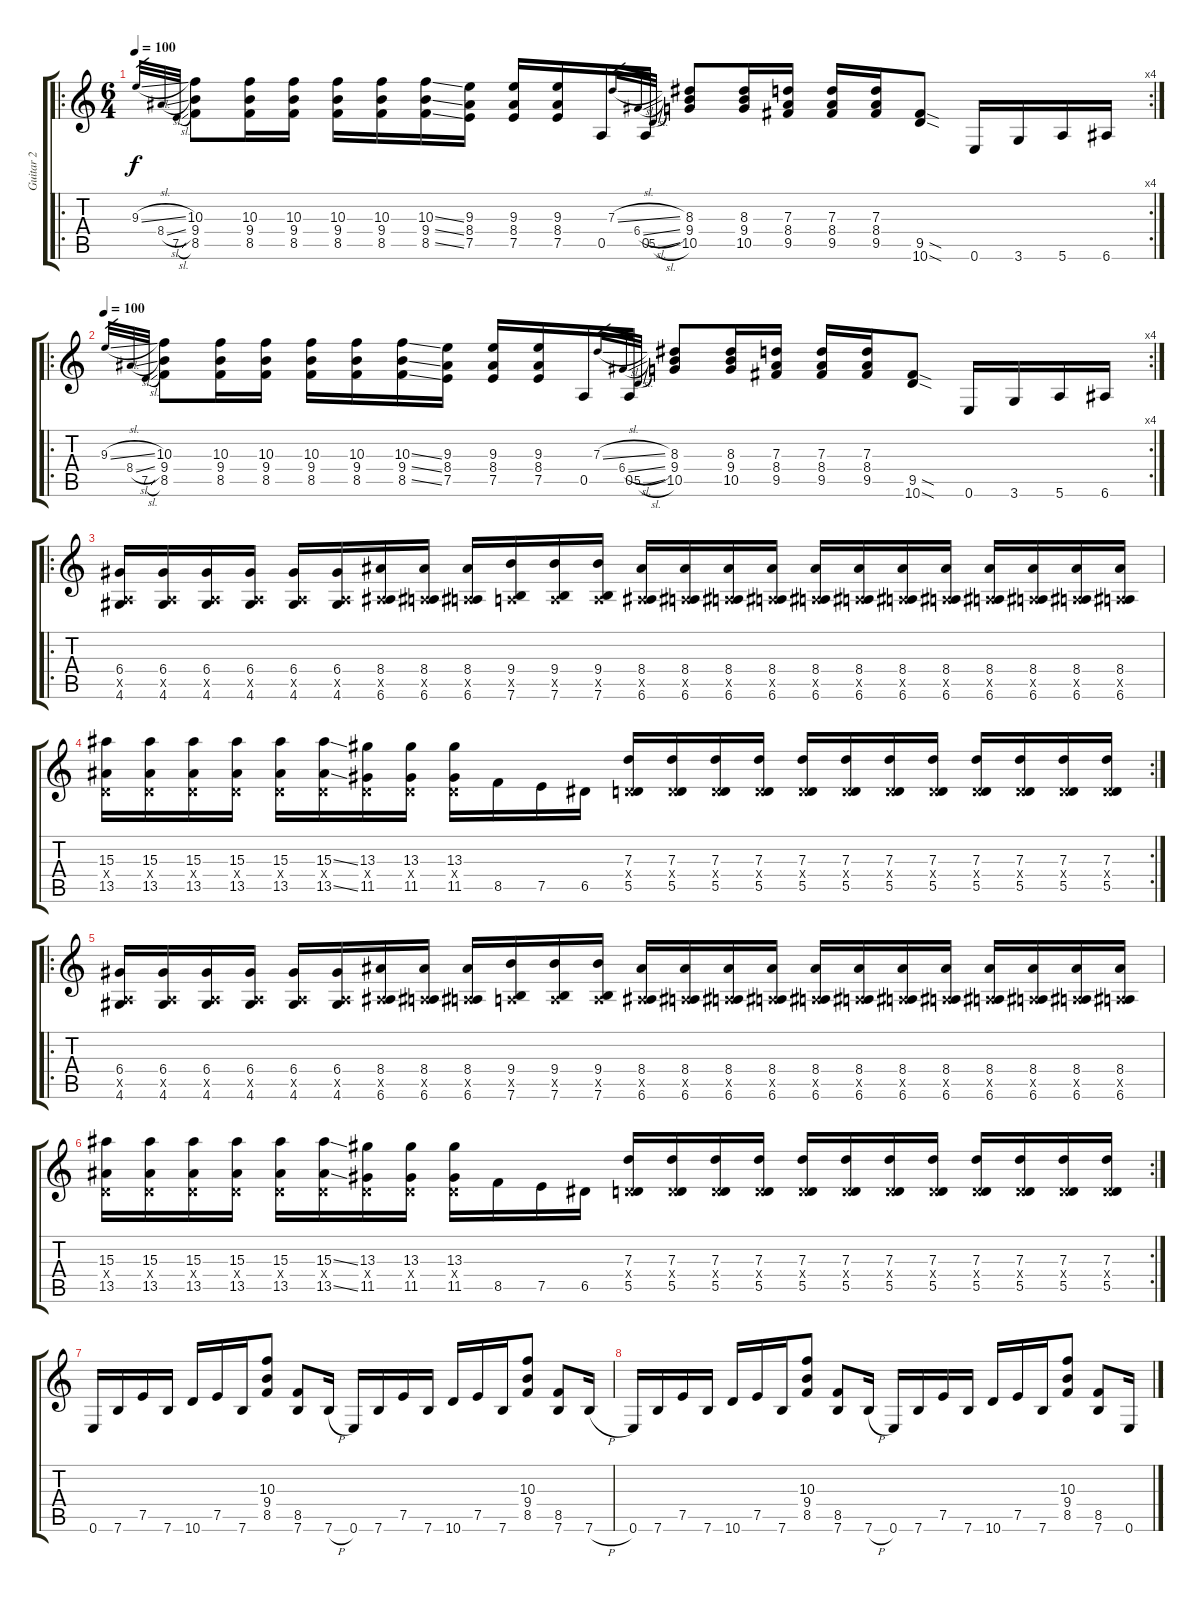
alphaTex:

\track ("Guitar 2" "Guitar 2") {instrument distortionguitar}
\staff {score tabs}
\tuning (E4 B3 G3 D3 A2 E2) {hide}
\ro
\rc 4
\ts (6 4)
\tempo 100
\clef g2
\ks c
9.3{sl}.32{gr dy f} 8.4{sl}.32{gr} 7.5{sl}.32{gr} (10.3 9.4 8.5).8 (10.3 9.4 8.5).16 (10.3 9.4 8.5).16 (10.3 9.4 8.5).16 (10.3 9.4 8.5).16 (10.3{ss} 9.4{ss} 8.5{ss}).16 (9.3 8.4 7.5).16 (9.3 8.4 7.5).16 (9.3 8.4 7.5).16 0.5.16 0.5.16 7.3{sl}.32{gr} 6.4{sl}.32{gr} 5.5{sl}.32{gr} (8.3 9.4 10.5).8 (8.3 9.4 10.5).16 (7.3 8.4 9.5).16 (7.3 8.4 9.5).16 (7.3 8.4 9.5).16 (9.5{sod} 10.6{sod}).8 0.6.16 3.6.16 5.6.16 6.6.16 |
\ro
\rc 4
\tempo 100
9.3{sl}.32{gr} 8.4{sl}.32{gr} 7.5{sl}.32{gr} (10.3 9.4 8.5).8 (10.3 9.4 8.5).16 (10.3 9.4 8.5).16 (10.3 9.4 8.5).16 (10.3 9.4 8.5).16 (10.3{ss} 9.4{ss} 8.5{ss}).16 (9.3 8.4 7.5).16 (9.3 8.4 7.5).16 (9.3 8.4 7.5).16 0.5.16 0.5.16 7.3{sl}.32{gr} 6.4{sl}.32{gr} 5.5{sl}.32{gr} (8.3 9.4 10.5).8 (8.3 9.4 10.5).16 (7.3 8.4 9.5).16 (7.3 8.4 9.5).16 (7.3 8.4 9.5).16 (9.5{sod} 10.6{sod}).8 0.6.16 3.6.16 5.6.16 6.6.16 |
\ro
(6.4 0.5{x} 4.6).16 (6.4 0.5{x} 4.6).16 (6.4 0.5{x} 4.6).16 (6.4 0.5{x} 4.6).16 (6.4 0.5{x} 4.6).16 (6.4 0.5{x} 4.6).16 (8.4 0.5{x} 6.6).16 (8.4 0.5{x} 6.6).16 (8.4 0.5{x} 6.6).16 (9.4 0.5{x} 7.6).16 (9.4 0.5{x} 7.6).16 (9.4 0.5{x} 7.6).16 (8.4 0.5{x} 6.6).16 (8.4 0.5{x} 6.6).16 (8.4 0.5{x} 6.6).16 (8.4 0.5{x} 6.6).16 (8.4 0.5{x} 6.6).16 (8.4 0.5{x} 6.6).16 (8.4 0.5{x} 6.6).16 (8.4 0.5{x} 6.6).16 (8.4 0.5{x} 6.6).16 (8.4 0.5{x} 6.6).16 (8.4 0.5{x} 6.6).16 (8.4 0.5{x} 6.6).16 |
\rc 2
(15.3 0.4{x} 13.5).16 (15.3 0.4{x} 13.5).16 (15.3 0.4{x} 13.5).16 (15.3 0.4{x} 13.5).16 (15.3 0.4{x} 13.5).16 (15.3{ss} 0.4{x} 13.5{ss}).16 (13.3 0.4{x} 11.5).16 (13.3 0.4{x} 11.5).16 (13.3 0.4{x} 11.5).16 8.5.16 7.5.16 6.5.16 (7.3 0.4{x} 5.5).16 (7.3 0.4{x} 5.5).16 (7.3 0.4{x} 5.5).16 (7.3 0.4{x} 5.5).16 (7.3 0.4{x} 5.5).16 (7.3 0.4{x} 5.5).16 (7.3 0.4{x} 5.5).16 (7.3 0.4{x} 5.5).16 (7.3 0.4{x} 5.5).16 (7.3 0.4{x} 5.5).16 (7.3 0.4{x} 5.5).16 (7.3 0.4{x} 5.5).16 |
\ro
(6.4 0.5{x} 4.6).16 (6.4 0.5{x} 4.6).16 (6.4 0.5{x} 4.6).16 (6.4 0.5{x} 4.6).16 (6.4 0.5{x} 4.6).16 (6.4 0.5{x} 4.6).16 (8.4 0.5{x} 6.6).16 (8.4 0.5{x} 6.6).16 (8.4 0.5{x} 6.6).16 (9.4 0.5{x} 7.6).16 (9.4 0.5{x} 7.6).16 (9.4 0.5{x} 7.6).16 (8.4 0.5{x} 6.6).16 (8.4 0.5{x} 6.6).16 (8.4 0.5{x} 6.6).16 (8.4 0.5{x} 6.6).16 (8.4 0.5{x} 6.6).16 (8.4 0.5{x} 6.6).16 (8.4 0.5{x} 6.6).16 (8.4 0.5{x} 6.6).16 (8.4 0.5{x} 6.6).16 (8.4 0.5{x} 6.6).16 (8.4 0.5{x} 6.6).16 (8.4 0.5{x} 6.6).16 |
\rc 2
(15.3 0.4{x} 13.5).16 (15.3 0.4{x} 13.5).16 (15.3 0.4{x} 13.5).16 (15.3 0.4{x} 13.5).16 (15.3 0.4{x} 13.5).16 (15.3{ss} 0.4{x} 13.5{ss}).16 (13.3 0.4{x} 11.5).16 (13.3 0.4{x} 11.5).16 (13.3 0.4{x} 11.5).16 8.5.16 7.5.16 6.5.16 (7.3 0.4{x} 5.5).16 (7.3 0.4{x} 5.5).16 (7.3 0.4{x} 5.5).16 (7.3 0.4{x} 5.5).16 (7.3 0.4{x} 5.5).16 (7.3 0.4{x} 5.5).16 (7.3 0.4{x} 5.5).16 (7.3 0.4{x} 5.5).16 (7.3 0.4{x} 5.5).16 (7.3 0.4{x} 5.5).16 (7.3 0.4{x} 5.5).16 (7.3 0.4{x} 5.5).16 |
0.6.16 7.6.16 7.5.16 7.6.16 10.6.16 7.5.16 7.6.16 (10.3 9.4 8.5).8 (8.5 7.6).8 7.6{h}.16 0.6.16 7.6.16 7.5.16 7.6.16 10.6.16 7.5.16 7.6.16 (10.3 9.4 8.5).8 (8.5 7.6).8 7.6{h}.16 |
0.6.16 7.6.16 7.5.16 7.6.16 10.6.16 7.5.16 7.6.16 (10.3 9.4 8.5).8 (8.5 7.6).8 7.6{h}.16 0.6.16 7.6.16 7.5.16 7.6.16 10.6.16 7.5.16 7.6.16 (10.3 9.4 8.5).8 (8.5 7.6).8 0.6.16
